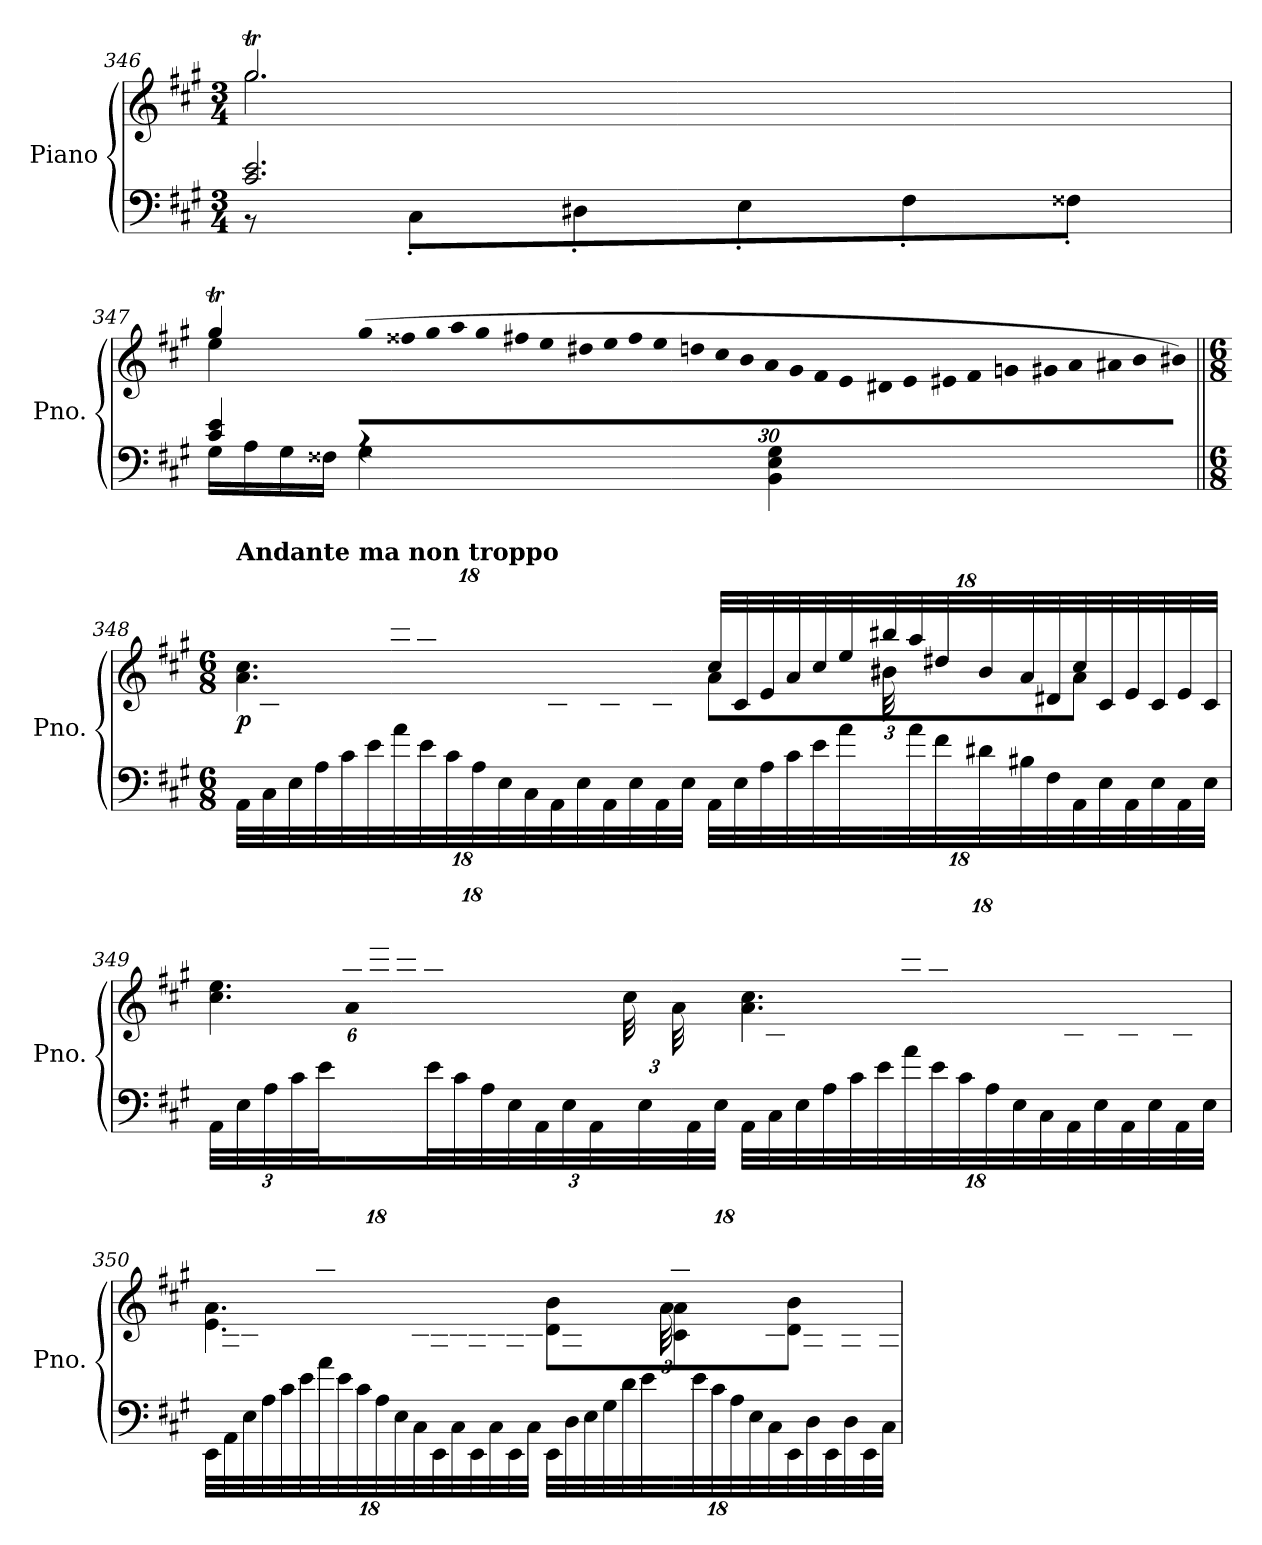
**kern	**kern	**dynam
*part1	*part1	*part1
*staff2	*staff1	*staff1/2
*I"Piano	*	*
*I'Pno.	*	*
*clefF4	*clefG2	*
*k[f#c#g#]	*k[f#c#g#]	*
*M3/4	*M3/4	*
=346	=346	=346
*^	*^	*
2.c#/ 2.e/	8r	2.gg#t/	2.gg#\	.
.	8C#'\L	.	.	.
.	8D#X'\	.	.	.
.	8E'\	.	.	.
.	8F#'\	.	.	.
.	8F##X'\J	.	.	.
=347	=347	=347	=347	=347
4c#/ 4e/	16G#\LL	4gg#t/	4ee\	.
.	16A\	.	.	.
.	16G#\	.	.	.
.	16F##X\JJ	.	.	.
*	*	*Xbrackettup	*	*
*	*	*MM30	*	*
!	!	!LO:N:vis=32	!	!
4rA	4G#\	(<960%17gg#\LLL	240ryy	.
.	.	.	240%119ryy	.
!	!	!LO:N:vis=32	!	!
.	.	960%17ff##X\	.	.
!	!	!LO:N:vis=32	!	!
.	.	960%17gg#\	.	.
!	!	!LO:N:vis=32	!	!
.	.	960%17aa\	.	.
!	!	!LO:N:vis=32	!	!
.	.	960%17gg#\	.	.
!	!	!LO:N:vis=32	!	!
.	.	960%17ff#X\	.	.
!	!	!LO:N:vis=32	!	!
.	.	960%17ee\	.	.
!	!	!LO:N:vis=32	!	!
.	.	960%17dd#X\	.	.
!	!	!LO:N:vis=32	!	!
.	.	960%17ee\	.	.
!	!	!LO:N:vis=32	!	!
.	.	960%17ff#\	.	.
!	!	!LO:N:vis=32	!	!
.	.	960%17ee\	.	.
!	!	!LO:N:vis=32	!	!
.	.	960%17ddn\	.	.
!	!	!LO:N:vis=32	!	!
.	.	960%17cc#\	.	.
!	!	!LO:N:vis=32	!	!
.	.	960%17b\	.	.
!	!	!LO:N:vis=32	!	!
.	.	960%17a\	.	.
4BB\ 4E\ 4G#\	4ryy	.	.	.
!	!	!LO:N:vis=32	!	!
.	.	960%17g#\	.	.
!	!	!LO:N:vis=32	!	!
.	.	960%17f#\	.	.
!	!	!LO:N:vis=32	!	!
.	.	960%17e\	.	.
*	*	*MM20	*	*
!	!	!LO:N:vis=32	!	!
.	.	960%17d#X\	.	.
!	!	!LO:N:vis=32	!	!
.	.	960%17e\	.	.
!	!	!LO:N:vis=32	!	!
.	.	960%17e#X\	.	.
!	!	!LO:N:vis=32	!	!
.	.	960%17f#\	.	.
!	!	!LO:N:vis=32	!	!
.	.	960%17gn\	.	.
*	*	*MM10	*	*
!	!	!LO:N:vis=32	!	!
.	.	960%17g#X\	.	.
!	!	!LO:N:vis=32	!	!
.	.	960%17a\	.	.
!	!	!LO:N:vis=32	!	!
.	.	960%17a#X\	.	.
!	!	!LO:N:vis=32	!	!
.	.	960%17b\	.	.
*	*	*MM5	*	*
!	!	!LO:N:vis=32	!	!
.	.	960%17b#X\JJJ)	.	.
.	.	240ryy	.	.
*v	*v	*	*	*
*	*v	*v	*
!!LO:LB:g=z
=348||	=348||	=348||
*M6/8	*M6/8	*
*Xbrackettup	*	*
*	*MM42	*
*	*^	*
*	*	*^	*
!	!LO:TX:a:B:t=Andante ma non troppo	!	!	!
!	!	!	!	!LO:DY:b
48AA\LLL	48cc#/LLLyy	4.a\ 4.cc#\	2ryy	p
48C#\	48c#/	.	.	.
48E\	48e/	.	.	.
48A\	48a/	.	.	.
48c#\	48cc#/	.	.	.
48e\	48ee/	.	.	.
48a\	48ccc#/	.	.	.
48e\	48aa/	.	.	.
48c#\	48ee/	.	.	.
48A\	48cc#/	.	.	.
48E\	48a/	.	.	.
48C#\	48e/	.	.	.
48AA\	48c#/	.	.	.
48E\	48e/	.	.	.
48AA\	48c#/	.	.	.
48E\	48e/	.	.	.
48AA\	48c#/	.	.	.
48E\JJJ	48e/JJJ	.	.	.
48AA\LLL	48cc#/LLL	8a\L	.	.
48E\	48c#/	.	.	.
48A\	48e/	.	.	.
48c#\	48a/	.	.	.
48e\	48cc#/	.	.	.
48a\	48ee/	.	.	.
48ryy	48bb#X/	8b#X\	48b#X\	.
48a\	48aa/	.	48%11ryy	.
48f#\	48dd#X/	.	.	.
48d#X\	48b#/	.	.	.
48B#X\	48a/	.	.	.
48F#\	48d#X/	.	.	.
48AA\	48cc#/	8a\J	.	.
48E\	48c#/	.	.	.
48AA\	48e/	.	.	.
48E\	48c#/	.	.	.
48AA\	48e/	.	.	.
48E\JJJ	48c#/JJJ	.	.	.
!!LO:LB:g=z	!!	!!
=349	=349	=349	=349	=349
48AA\LLL	48ee/LLLyy	4.cc#\ 4.ee\	48%5ryy	.
48E\	48e/	.	.	.
48A\	48a/	.	.	.
48c#\	48cc#/	.	.	.
48e\	48ee/	.	.	.
16ryy	48aa/	.	48a\	.
.	48eee/	.	48cc#\	.
.	48ccc#/	.	48a\	.
48e\	48aa/	.	12%7ryy	.
48c#\	48ee/	.	.	.
48A\	48cc#/	.	.	.
48E\	48a/	.	.	.
48AA\	48e/	.	.	.
48E\	48a/	.	.	.
48AA\	48e/	.	.	.
48E\	48a/	.	.	.
48AA\	48e/	.	.	.
48E\JJJ	48a/JJJ	.	.	.
48AA\LLL	48cc#/LLLyy	4.a\ 4.cc#\	.	.
48C#\	48c#/	.	.	.
48E\	48e/	.	.	.
48A\	48a/	.	.	.
48c#\	48cc#/	.	.	.
48e\	48ee/	.	.	.
48a\	48ccc#/	.	.	.
48e\	48aa/	.	.	.
48c#\	48ee/	.	.	.
48A\	48cc#/	.	.	.
48E\	48a/	.	.	.
48C#\	48e/	.	.	.
48AA\	48c#/	.	.	.
48E\	48e/	.	.	.
48AA\	48c#/	.	.	.
48E\	48e/	.	.	.
48AA\	48c#/	.	.	.
48E\JJJ	48e/JJJ	.	.	.
!!LO:LB:g=z	!!	!!
=350	=350	=350	=350	=350
48EE\LLL	48a/LLLyy	4.e\ 4.a\	2ryy	.
48AA\	48A/	.	.	.
48E\	48c#/	.	.	.
48A\	48e/	.	.	.
48c#\	48a/	.	.	.
48e\	48cc#/	.	.	.
48a\	48aa/	.	.	.
48e\	48ee/	.	.	.
48c#\	48cc#/	.	.	.
48A\	48a/	.	.	.
48E\	48e/	.	.	.
48C#\	48c#/	.	.	.
48EE\	48A/	.	.	.
48C#\	48c#/	.	.	.
48EE\	48A/	.	.	.
48C#\	48c#/	.	.	.
48EE\	48A/	.	.	.
48C#\JJJ	48c#/JJJ	.	.	.
48EE\LLL	48b/LLLyy	8d\ 8b\L	.	.
48D\	48G#/	.	.	.
48E\	48d/	.	.	.
48G#\	48e/	.	.	.
48d\	48g#/	.	.	.
48e\	48dd/	.	.	.
48ryy	48aa/	8c#\ 8a\	48a\	.
48e\	48ee/	.	48%11ryy	.
48c#\	48cc#/	.	.	.
48A\	48a/	.	.	.
48E\	48e/	.	.	.
48C#\	48c#/	.	.	.
48EE\	48b/	8d\ 8b\J	.	.
48D\	48G#/	.	.	.
48EE\	48d/	.	.	.
48D\	48G#/	.	.	.
48EE\	48d/	.	.	.
48C#\JJJ	48G#/JJJ	.	.	.
*	*v	*v	*v	*
=	=	=
*-	*-	*-
